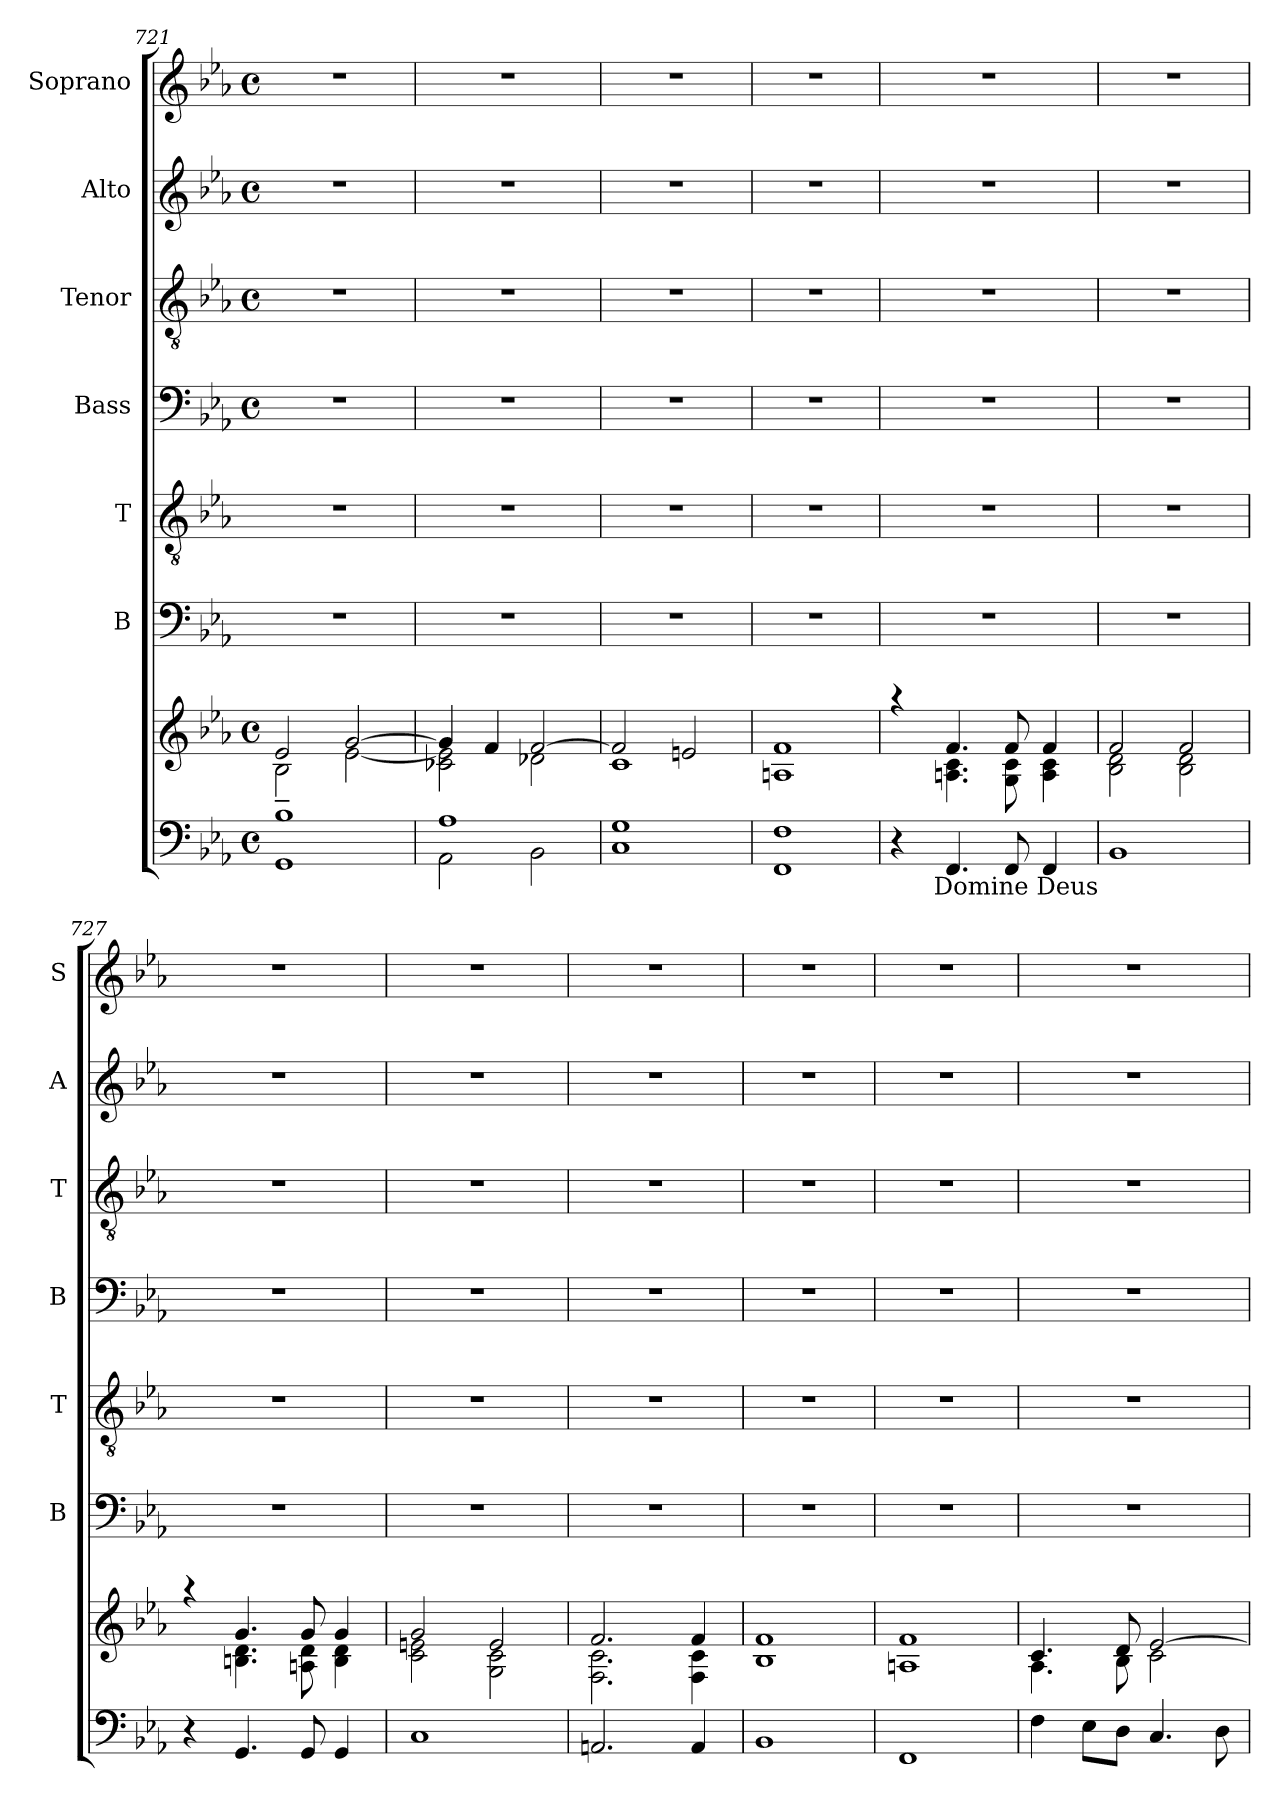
**kern	**kern	**kern	**kern	**kern	**kern	**kern	**kern
*part8	*part7	*part6	*part5	*part4	*part3	*part2	*part1
*staff8	*staff7	*staff6	*staff5	*staff4	*staff3	*staff2	*staff1
*	*	*I"B	*I"T	*I"Bass	*I"Tenor	*I"Alto	*I"Soprano
*	*	*I'B	*I'T	*I'B	*I'T	*I'A	*I'S
*clefF4	*clefG2	*clefF4	*clefGv2	*clefF4	*clefGv2	*clefG2	*clefG2
*k[b-e-a-]	*k[b-e-a-]	*k[b-e-a-]	*k[b-e-a-]	*k[b-e-a-]	*k[b-e-a-]	*k[b-e-a-]	*k[b-e-a-]
*E-:	*E-:	*E-:	*E-:	*E-:	*E-:	*E-:	*E-:
*M4/4	*M4/4	*	*	*M4/4	*M4/4	*M4/4	*M4/4
*met(c)	*met(c)	*	*	*met(c)	*met(c)	*met(c)	*met(c)
=721	=721	=721	=721	=721	=721	=721	=721
*	*^	*	*	*	*	*	*
1GG 1B-	2e-/	2B-~<\	1r	1r	1r	1r	1r	1r
.	[>2g/	[<2e-\	.	.	.	.	.	.
=722	=722	=722	=722	=722	=722	=722	=722	=722
*^	*	*	*	*	*	*	*	*
1A-	2AA-\	4g/]	2c-X\ 2e-\]	1r	1r	1r	1r	1r	1r
.	.	4f/	.	.	.	.	.	.	.
.	2BB-\	[>2f/	2d-X\	.	.	.	.	.	.
*v	*v	*	*	*	*	*	*	*	*
=723	=723	=723	=723	=723	=723	=723	=723	=723
1C 1G	2f/]	1c	1r	1r	1r	1r	1r	1r
.	2en/	.	.	.	.	.	.	.
*	*v	*v	*	*	*	*	*	*
=724	=724	=724	=724	=724	=724	=724	=724
1FF 1F	1An 1f	1r	1r	1r	1r	1r	1r
=725	=725	=725	=725	=725	=725	=725	=725
*^	*^	*	*	*	*	*	*
4r	8..ryy	4raa	4ryy	1r	1r	1r	1r	1r	1r
!	!LO:TX:b:t=Domine Deus	!	!	!	!	!	!	!	!
.	2ryy	.	.	.	.	.	.	.	.
4.FF/	.	4.f/	4.An\ 4.c\	.	.	.	.	.	.
8FF/	.	8f/	8G\ 8c\	.	.	.	.	.	.
.	4ryy	.	.	.	.	.	.	.	.
4FF/	.	4f/	4A\ 4c\	.	.	.	.	.	.
.	32ryy	.	.	.	.	.	.	.	.
*v	*v	*	*	*	*	*	*	*	*
!!LO:LB:g=z
=726	=726	=726	=726	=726	=726	=726	=726	=726
1BB-	2f/	2B-\ 2d\	1r	1r	1r	1r	1r	1r
.	2f/	2B-\ 2d\	.	.	.	.	.	.
=727	=727	=727	=727	=727	=727	=727	=727	=727
4r	4raa	4ryy	1r	1r	1r	1r	1r	1r
4.GG/	4.g/	4.Bn\ 4.d\	.	.	.	.	.	.
8GG/	8g/	8An\ 8d\	.	.	.	.	.	.
4GG/	4g/	4B\ 4d\	.	.	.	.	.	.
=728	=728	=728	=728	=728	=728	=728	=728	=728
1C	2g/	2c\ 2en\	1r	1r	1r	1r	1r	1r
.	2e/	2G\ 2c\	.	.	.	.	.	.
=729	=729	=729	=729	=729	=729	=729	=729	=729
2.AAn/	2.f/	2.F\ 2.c\	1r	1r	1r	1r	1r	1r
4AA/	4f/	4F\ 4c\	.	.	.	.	.	.
*	*v	*v	*	*	*	*	*	*
=730	=730	=730	=730	=730	=730	=730	=730
1BB-	1B- 1f	1r	1r	1r	1r	1r	1r
=731	=731	=731	=731	=731	=731	=731	=731
1FF	1An 1f	1r	1r	1r	1r	1r	1r
!!LO:LB:g=z
=732	=732	=732	=732	=732	=732	=732	=732
*	*^	*	*	*	*	*	*
4F\	4.c/	4.A-\	1r	1r	1r	1r	1r	1r
8E-\L	.	.	.	.	.	.	.	.
8D\J	8d/	8B-\	.	.	.	.	.	.
4.C/	[>2e-/	2c\	.	.	.	.	.	.
8D\	.	.	.	.	.	.	.	.
*	*v	*v	*	*	*	*	*	*
=	=	=	=	=	=	=	=
*-	*-	*-	*-	*-	*-	*-	*-
